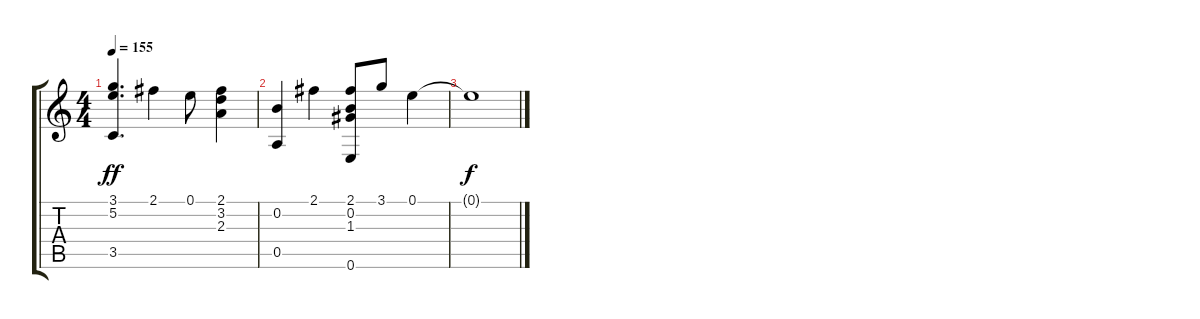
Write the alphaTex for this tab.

\track "" {instrument acousticguitarnylon}
\staff {score tabs}
\tuning (E4 B3 G3 D3 A2 E2) {hide}
\ts (4 4)
\tempo 155
\clef g2
\ks c
(3.1 5.2 3.5).4{d dy ff} 2.1.4 0.1.8 (2.1 3.2 2.3).4 |
(0.2 0.5).4 2.1.4 (2.1 0.2 1.3 0.6).8 3.1.8 0.1.4 |
0.1{t}.1{dy f}
